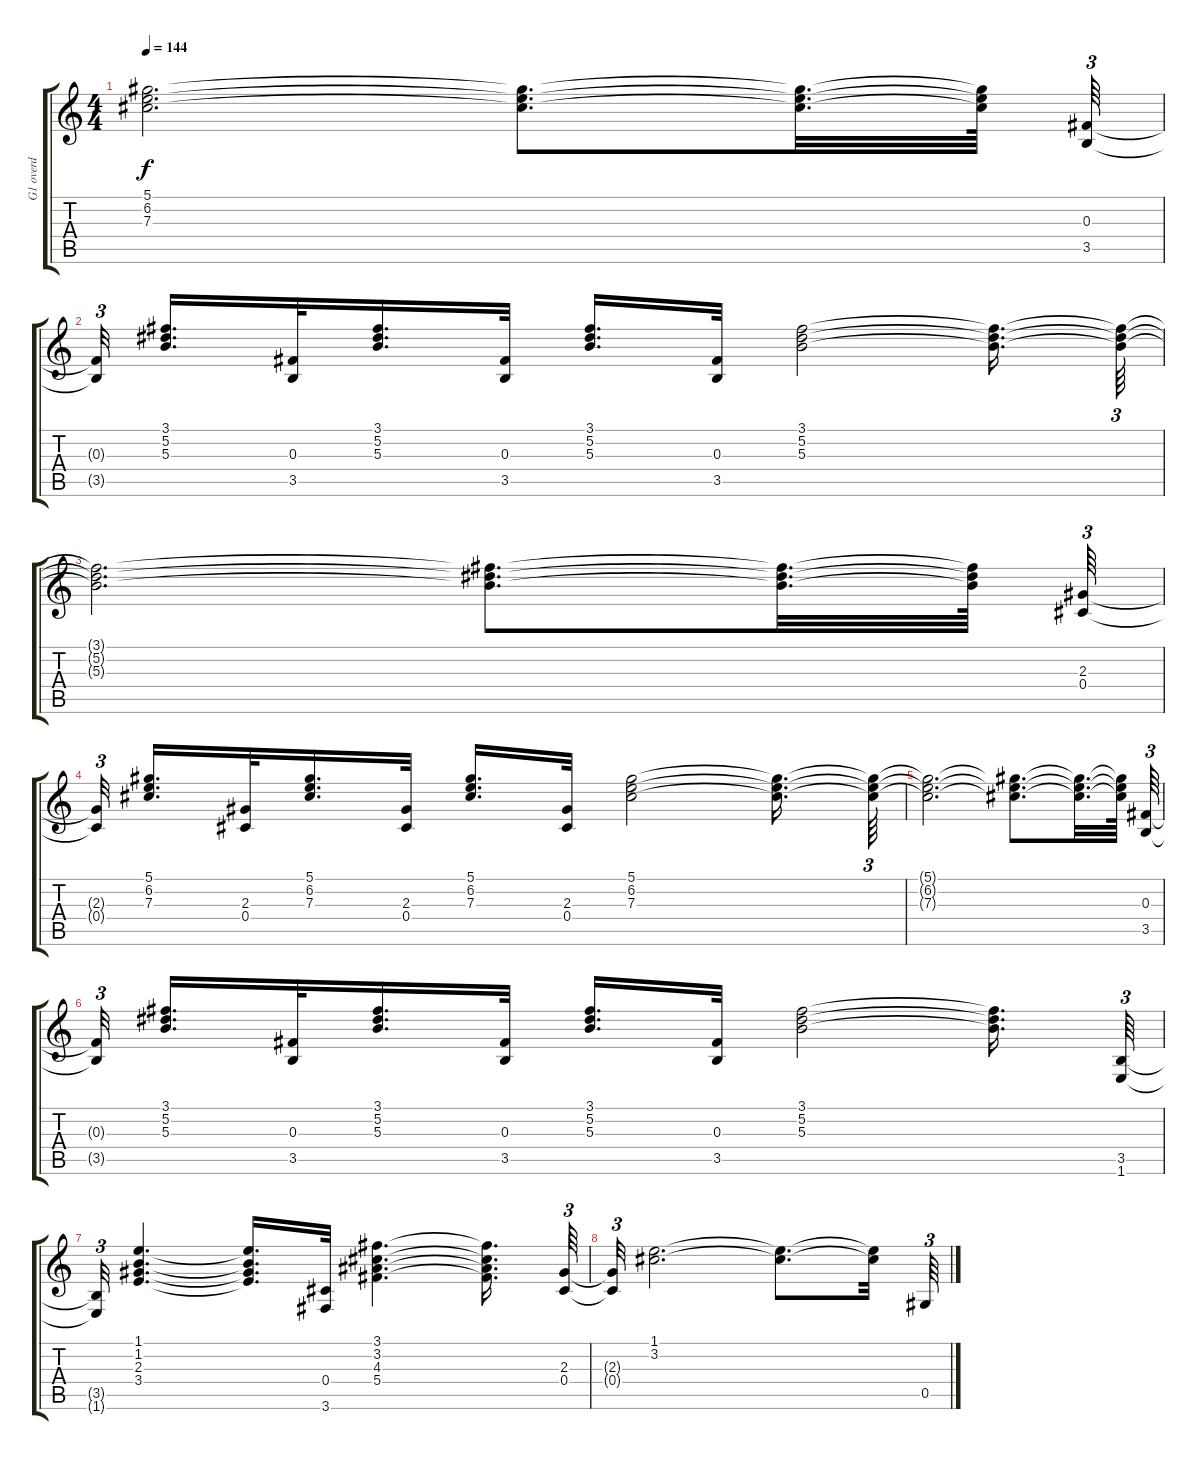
\track ("G1 overd" "G1 overd") {instrument overdrivenguitar}
\staff {score tabs}
\tuning (Eb4 Bb3 Gb3 Db3 Ab2 Eb2) {hide}
\ts (4 4)
\tempo 144
\clef g2
\ks c
(5.1{t} 6.2{t} 7.3{t}).2{d dy f} (5.1{t} 6.2{t} 7.3{t}).8{d} (5.1{t} 6.2{t} 7.3{t}).32{d} (5.1{t} 6.2{t} 7.3{t}).64 (0.3 3.5).64{tu (3 2)} |
(0.3{t} 3.5{t}).32{tu (3 2) beam splitsecondary} (3.1 5.2 5.3).16{d} (0.3 3.5).32 (3.1 5.2 5.3).16{d} (0.3 3.5).32 (3.1 5.2 5.3).16{d} (0.3 3.5).32 (3.1 5.2 5.3).2 (3.1{t} 5.2{t} 5.3{t}).16{d} (3.1{t} 5.2{t} 5.3{t}).64{tu (3 2)} |
(3.1{t} 5.2{t} 5.3{t}).2{d} (3.1{t} 5.2{t} 5.3{t}).8{d} (3.1{t} 5.2{t} 5.3{t}).32{d} (3.1{t} 5.2{t} 5.3{t}).64 (2.3 0.4).64{tu (3 2)} |
(2.3{t} 0.4{t}).32{tu (3 2) beam splitsecondary} (5.1 6.2 7.3).16{d} (2.3 0.4).32 (5.1 6.2 7.3).16{d} (2.3 0.4).32 (5.1 6.2 7.3).16{d} (2.3 0.4).32 (5.1 6.2 7.3).2 (5.1{t} 6.2{t} 7.3{t}).16{d} (5.1{t} 6.2{t} 7.3{t}).64{tu (3 2)} |
(5.1{t} 6.2{t} 7.3{t}).2{d} (5.1{t} 6.2{t} 7.3{t}).8{d} (5.1{t} 6.2{t} 7.3{t}).32{d} (5.1{t} 6.2{t} 7.3{t}).64 (0.3 3.5).64{tu (3 2)} |
(0.3{t} 3.5{t}).32{tu (3 2) beam splitsecondary} (3.1 5.2 5.3).16{d} (0.3 3.5).32 (3.1 5.2 5.3).16{d} (0.3 3.5).32 (3.1 5.2 5.3).16{d} (0.3 3.5).32 (3.1 5.2 5.3).2 (3.1{t} 5.2{t} 5.3{t}).16{d} (3.5 1.6).64{tu (3 2)} |
(3.5{t} 1.6{t}).32{tu (3 2)} (1.1 1.2 2.3 3.4).4{d} (1.1{t} 1.2{t} 2.3{t} 3.4{t}).16{d} (0.4 3.6).32 (3.1 3.2 4.3 5.4).4{d} (3.1{t} 3.2{t} 4.3{t} 5.4{t}).16{d} (2.3 0.4).64{tu (3 2)} |
(2.3{t} 0.4{t}).32{tu (3 2)} (1.1 3.2).2{d} (1.1{t} 3.2{t}).8{d} (1.1{t} 3.2{t}).32 0.5.64{tu (3 2)}
